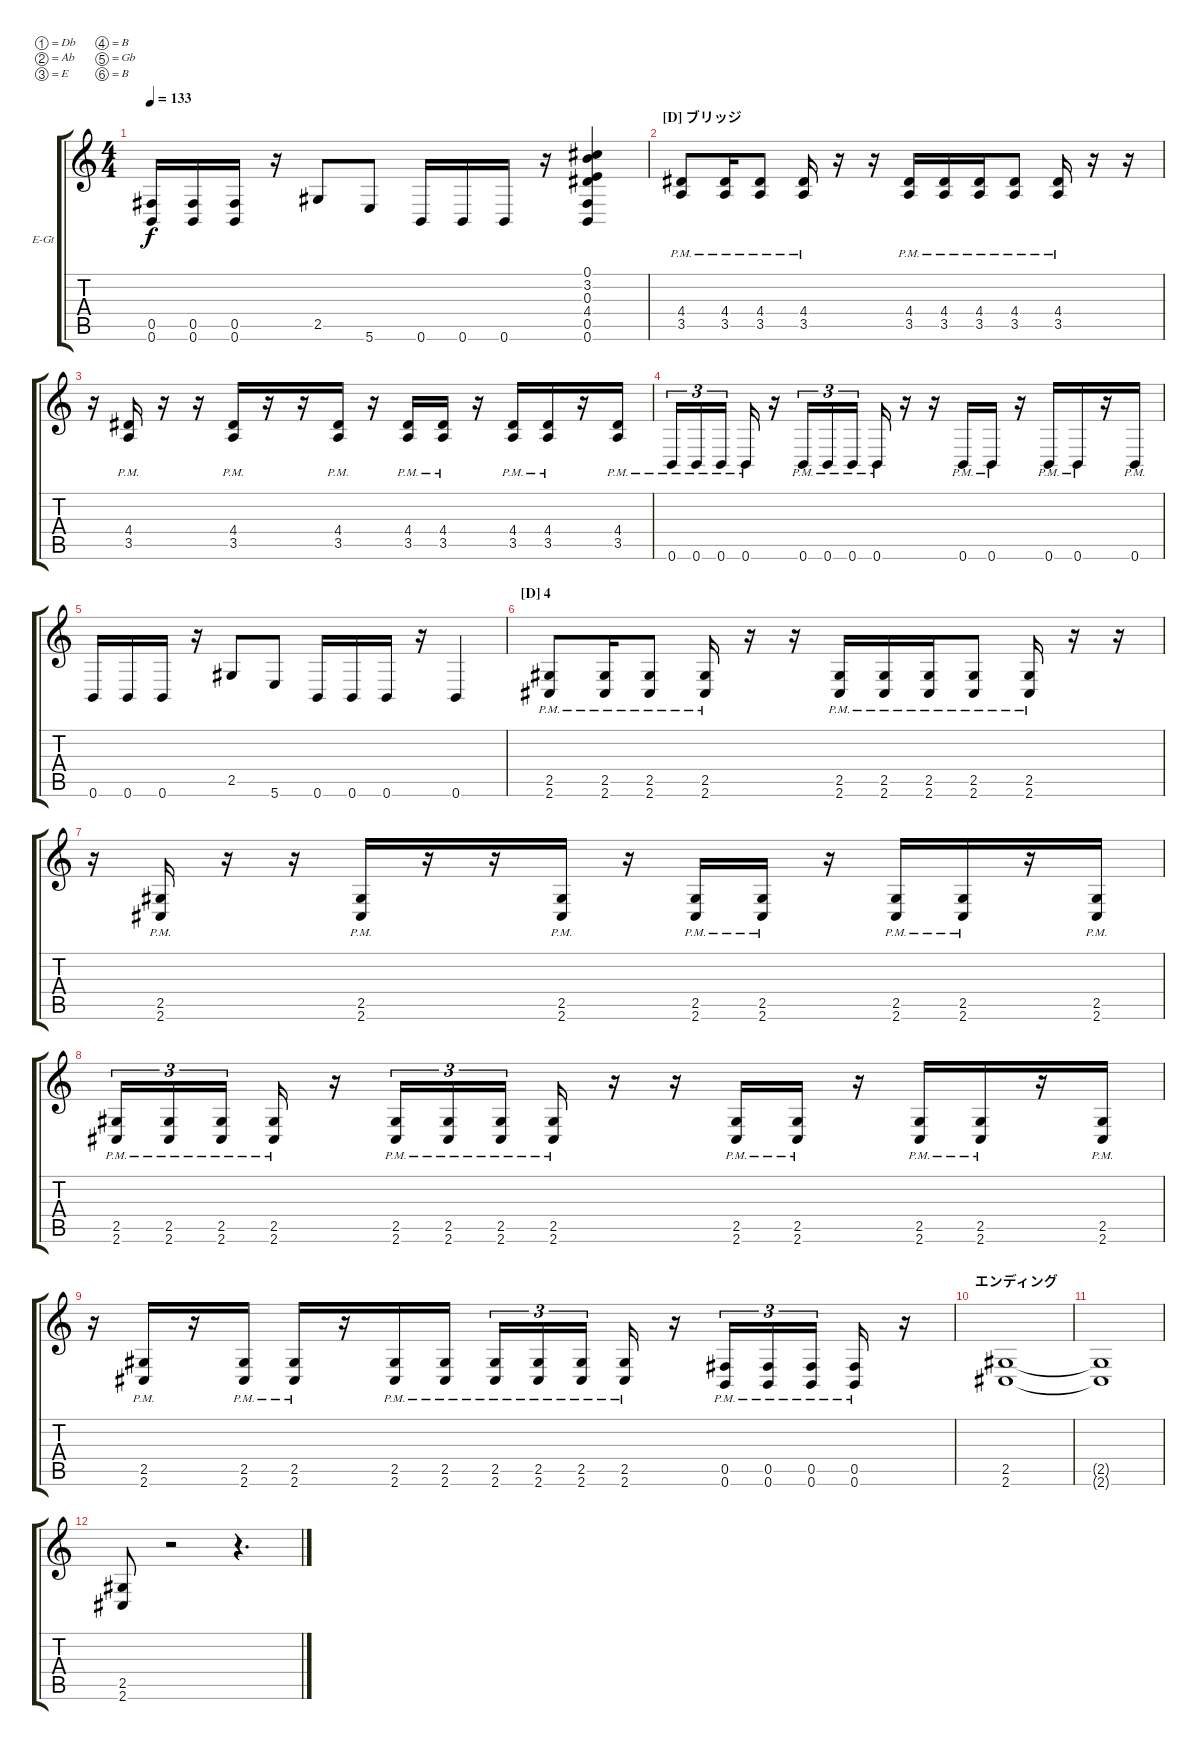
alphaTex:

\bracketExtendMode groupsimilarinstruments
\firstSystemTrackNameOrientation horizontal
\otherSystemsTrackNameOrientation horizontal
\track ("Guitar II" "E-Gt") {instrument overdrivenguitar}
\staff {score tabs}
\tuning (Db4 Ab3 E3 B2 Gb2 B1)
\ts (4 4)
\tempo 133
\clef g2
\ks c
(0.5 0.6).16{dy f} (0.5 0.6).16 (0.5 0.6).16 r.16 2.5.8 5.6.8 0.6.16 0.6.16 0.6.16 r.16 (0.1 3.2 0.3 4.4 0.5 0.6).4 |
\section ("D" "ブリッジ")
(4.4{pm} 3.5{pm}).8 (4.4{pm} 3.5{pm}).16 (4.4{pm} 3.5{pm}).8 (4.4{pm} 3.5{pm}).16 r.16 r.16 (4.4{pm} 3.5{pm}).16 (4.4{pm} 3.5{pm}).16 (4.4{pm} 3.5{pm}).16 (4.4{pm} 3.5{pm}).8 (4.4{pm} 3.5{pm}).16 r.16 r.16 |
r.16 (4.4{pm} 3.5{pm}).16 r.16 r.16 (4.4{pm} 3.5{pm}).16 r.16 r.16 (4.4{pm} 3.5{pm}).16 r.16 (4.4{pm} 3.5{pm}).16 (4.4{pm} 3.5{pm}).16 r.16 (4.4{pm} 3.5{pm}).16 (4.4{pm} 3.5{pm}).16 r.16 (4.4{pm} 3.5{pm}).16 |
0.6{pm}.16{tu (3 2)} 0.6{pm}.16{tu (3 2)} 0.6{pm}.16{tu (3 2)} 0.6{pm}.16 r.16 0.6{pm}.16{tu (3 2)} 0.6{pm}.16{tu (3 2)} 0.6{pm}.16{tu (3 2)} 0.6{pm}.16 r.16 r.16 0.6{pm}.16 0.6{pm}.16 r.16 0.6{pm}.16 0.6{pm}.16 r.16 0.6{pm}.16 |
0.6.16 0.6.16 0.6.16 r.16 2.5.8 5.6.8 0.6.16 0.6.16 0.6.16 r.16 0.6.4 |
\section ("D" "4")
(2.5{pm} 2.6{pm}).8 (2.5{pm} 2.6{pm}).16 (2.5{pm} 2.6{pm}).8 (2.5{pm} 2.6{pm}).16 r.16 r.16 (2.5{pm} 2.6{pm}).16 (2.5{pm} 2.6{pm}).16 (2.5{pm} 2.6{pm}).16 (2.5{pm} 2.6{pm}).8 (2.5{pm} 2.6{pm}).16 r.16 r.16 |
r.16 (2.5{pm} 2.6{pm}).16 r.16 r.16 (2.5{pm} 2.6{pm}).16 r.16 r.16 (2.5{pm} 2.6{pm}).16 r.16 (2.5{pm} 2.6{pm}).16 (2.5{pm} 2.6{pm}).16 r.16 (2.5{pm} 2.6{pm}).16 (2.5{pm} 2.6{pm}).16 r.16 (2.5{pm} 2.6{pm}).16 |
(2.5{pm} 2.6{pm}).16{tu (3 2)} (2.5{pm} 2.6{pm}).16{tu (3 2)} (2.5{pm} 2.6{pm}).16{tu (3 2)} (2.5{pm} 2.6{pm}).16 r.16 (2.5{pm} 2.6{pm}).16{tu (3 2)} (2.5{pm} 2.6{pm}).16{tu (3 2)} (2.5{pm} 2.6{pm}).16{tu (3 2)} (2.5{pm} 2.6{pm}).16 r.16 r.16 (2.5{pm} 2.6{pm}).16 (2.5{pm} 2.6{pm}).16 r.16 (2.5{pm} 2.6{pm}).16 (2.5{pm} 2.6{pm}).16 r.16 (2.5{pm} 2.6{pm}).16 |
r.16 (2.5{pm} 2.6{pm}).16 r.16 (2.5{pm} 2.6{pm}).16 (2.5{pm} 2.6{pm}).16 r.16 (2.5{pm} 2.6{pm}).16 (2.5{pm} 2.6{pm}).16 (2.5{pm} 2.6{pm}).16{tu (3 2)} (2.5{pm} 2.6{pm}).16{tu (3 2)} (2.5{pm} 2.6{pm}).16{tu (3 2)} (2.5{pm} 2.6{pm}).16 r.16 (0.5{pm} 0.6{pm}).16{tu (3 2)} (0.5{pm} 0.6{pm}).16{tu (3 2)} (0.5{pm} 0.6{pm}).16{tu (3 2)} (0.5{pm} 0.6{pm}).16 r.16 |
\section ("" "エンディング")
(2.5 2.6).1 |
(2.5{t} 2.6{t}).1 |
(2.5 2.6).8 r.2 r.4{d}
